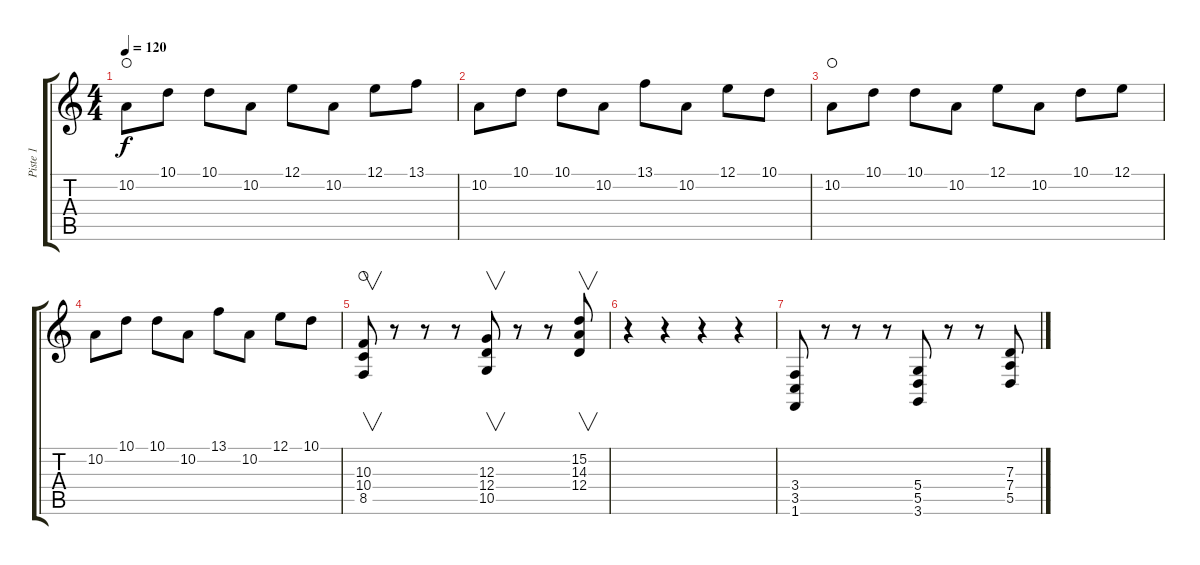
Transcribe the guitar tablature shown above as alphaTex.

\track ("Piste 1" "Piste 1") {instrument fx7echoes}
\staff {score tabs}
\tuning (E4 B3 G3 D3 A2 E2) {hide}
\ts (4 4)
\tempo 120
\clef g2
\ks c
10.2.8{dy f waho} 10.1.8 10.1.8 10.2.8 12.1.8 10.2.8 12.1.8 13.1.8 |
10.2.8 10.1.8 10.1.8 10.2.8 13.1.8 10.2.8 12.1.8 10.1.8 |
10.2.8{waho} 10.1.8 10.1.8 10.2.8 12.1.8 10.2.8 10.1.8 12.1.8 |
10.2.8 10.1.8 10.1.8 10.2.8 13.1.8 10.2.8 12.1.8 10.1.8 |
(10.3 10.4 8.5).8{v waho} r.8 r.8 r.8 (12.3 12.4 10.5).8{v} r.8 r.8 (15.2 14.3 12.4).8{v} |
r.4 r.4 r.4 r.4 |
(3.4 3.5 1.6).8 r.8 r.8 r.8 (5.4 5.5 3.6).8 r.8 r.8 (7.3 7.4 5.5).8
